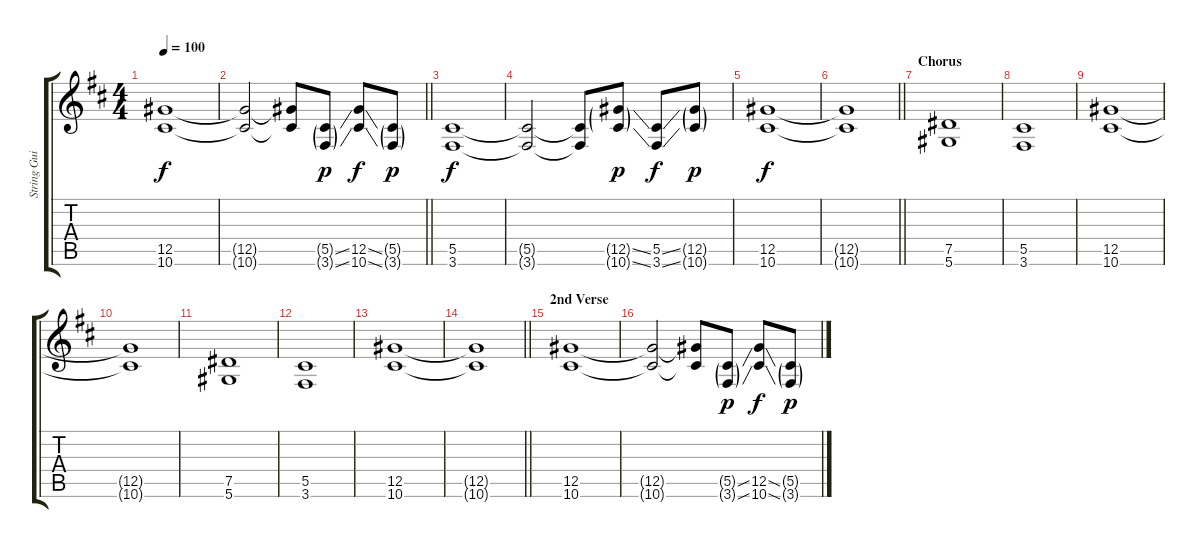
\track ("String Guitar" "String Gui") {instrument distortionguitar}
\staff {score tabs}
\tuning (Eb4 Bb3 Gb3 Db3 Ab2 Eb2) {hide}
\ts (4 4)
\tempo 100
\clef g2
\ks d
(12.5 10.6).1{dy f} |
\barLineRight lightlight
(12.5{t} 10.6{t}).2 (12.5{t} 10.6{t}).8 (5.5{ss g} 3.6{ss g}).8{dy p} (12.5{ss} 10.6{ss}).8{dy f} (5.5{g} 3.6{g}).8{dy p} |
(5.5 3.6).1{dy f} |
(5.5{t} 3.6{t}).2 (5.5{t} 3.6{t}).8 (12.5{ss g} 10.6{ss g}).8{dy p} (5.5{ss} 3.6{ss}).8{dy f} (12.5{g} 10.6{g}).8{dy p} |
(12.5 10.6).1{dy f} |
\barLineRight lightlight
(12.5{t} 10.6{t}).1 |
\section ("" "Chorus")
(7.5 5.6).1 |
(5.5 3.6).1 |
(12.5 10.6).1 |
(12.5{t} 10.6{t}).1 |
(7.5 5.6).1 |
(5.5 3.6).1 |
(12.5 10.6).1 |
\barLineRight lightlight
(12.5{t} 10.6{t}).1 |
\section ("" "2nd Verse")
(12.5 10.6).1 |
(12.5{t} 10.6{t}).2 (12.5{t} 10.6{t}).8 (5.5{ss g} 3.6{ss g}).8{dy p} (12.5{ss} 10.6{ss}).8{dy f} (5.5{g} 3.6{g}).8{dy p}
